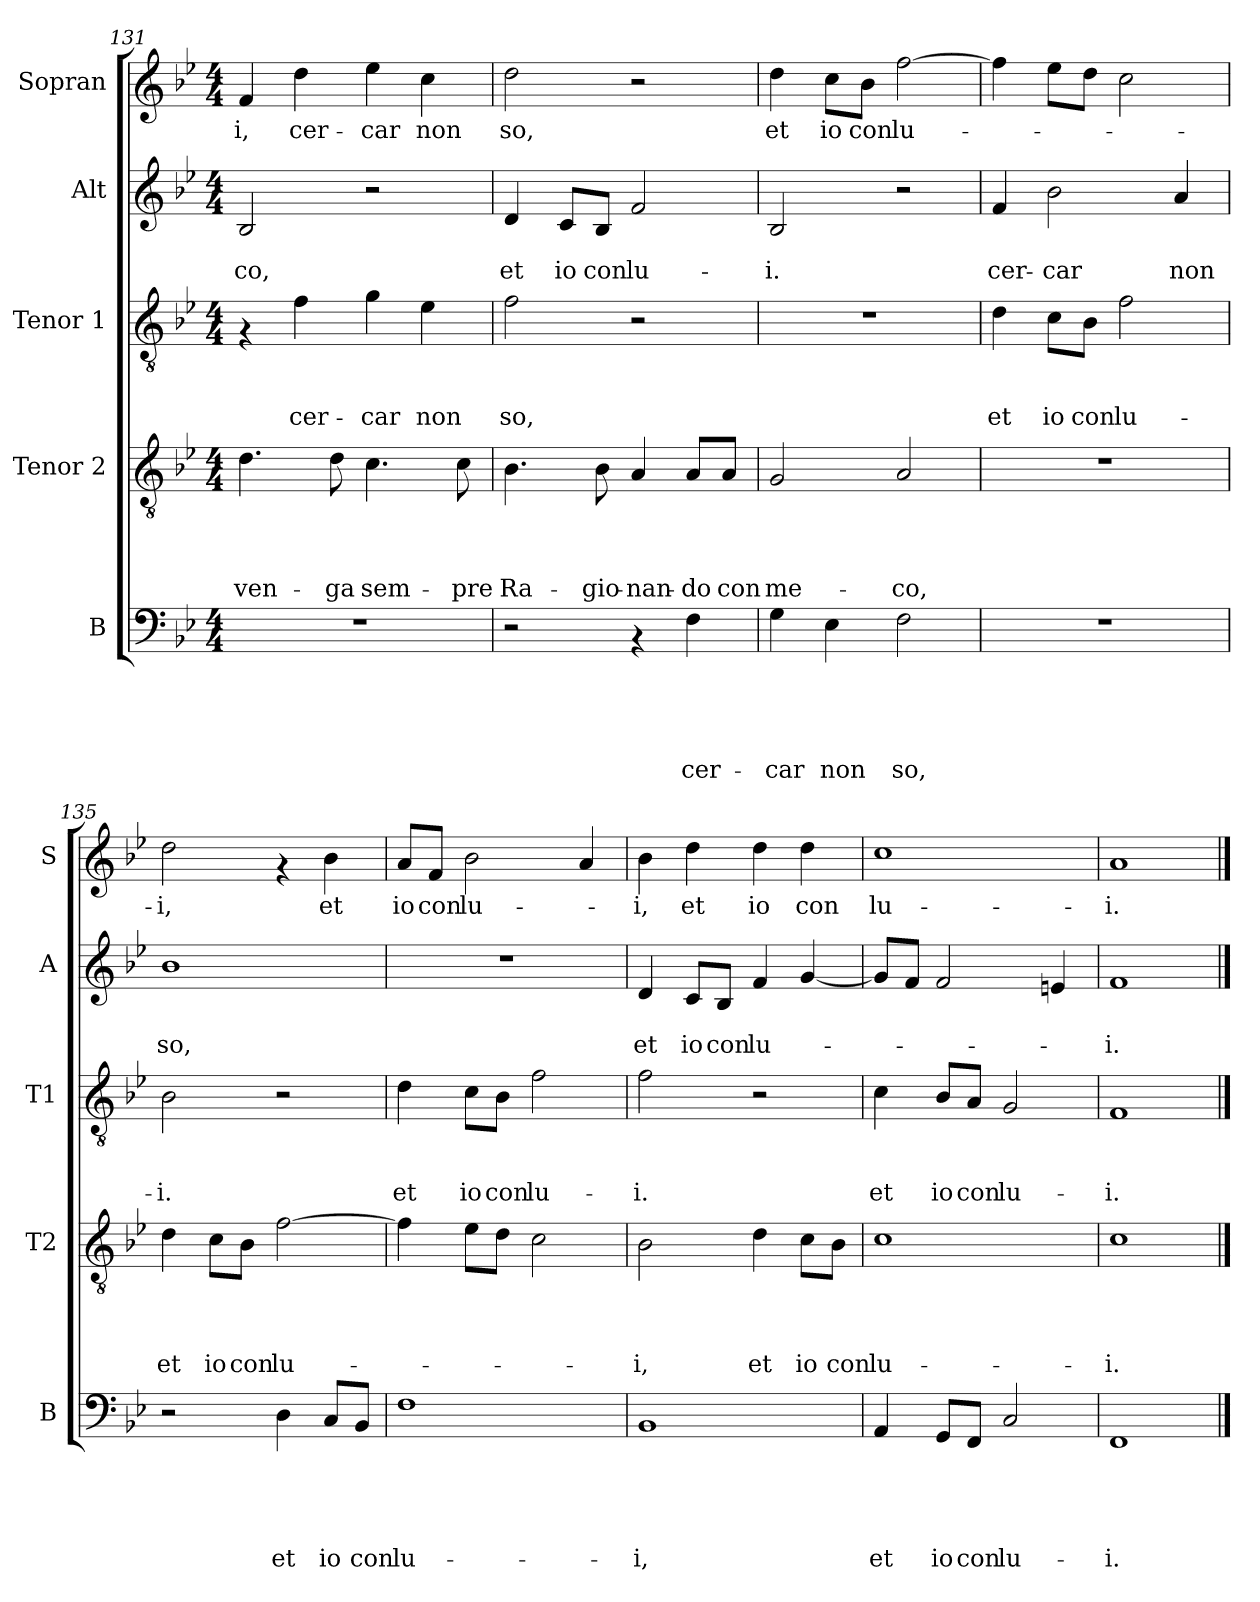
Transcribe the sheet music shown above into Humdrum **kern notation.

**kern	**text	**text	**text	**text	**text	**kern	**text	**text	**text	**text	**kern	**text	**text	**text	**kern	**text	**text	**kern	**text
*part5	*part5	*part5	*part5	*part5	*part5	*part4	*part4	*part4	*part4	*part4	*part3	*part3	*part3	*part3	*part2	*part2	*part2	*part1	*part1
*staff5	*staff5	*staff5	*staff5	*staff5	*staff5	*staff4	*staff4	*staff4	*staff4	*staff4	*staff3	*staff3	*staff3	*staff3	*staff2	*staff2	*staff2	*staff1	*staff1
*I"B	*	*	*	*	*	*I"Tenor 2	*	*	*	*	*I"Tenor 1	*	*	*	*I"Alt	*	*	*I"Sopran	*
*I'B	*	*	*	*	*	*I'T2	*	*	*	*	*I'T1	*	*	*	*I'A	*	*	*I'S	*
!!LO:LB:g=z
*clefF4	*	*	*	*	*	*clefGv2	*	*	*	*	*clefGv2	*	*	*	*clefG2	*	*	*clefG2	*
*k[b-e-]	*	*	*	*	*	*k[b-e-]	*	*	*	*	*k[b-e-]	*	*	*	*k[b-e-]	*	*	*k[b-e-]	*
*B-:	*	*	*	*	*	*B-:	*	*	*	*	*B-:	*	*	*	*B-:	*	*	*B-:	*
*M4/4	*	*	*	*	*	*M4/4	*	*	*	*	*M4/4	*	*	*	*M4/4	*	*	*M4/4	*
=131	=131	=131	=131	=131	=131	=131	=131	=131	=131	=131	=131	=131	=131	=131	=131	=131	=131	=131	=131
!	!	!	!	!	!	!	!	!	!	!LO:LY:b	!	!	!	!	!	!	!LO:LY:b	!	!LO:LY:b
1r	.	.	.	.	.	4.d\	.	.	.	ven-	4rF	.	.	.	2B-/	.	-co,	4f/	-i,
!	!	!	!	!	!	!	!	!	!	!	!	!	!	!LO:LY:b:rj	!	!	!	!	!LO:LY:b
.	.	.	.	.	.	.	.	.	.	.	4f\	.	.	cer-	.	.	.	4dd\	cer-
!	!	!	!	!	!	!	!	!	!	!LO:LY:b	!	!	!	!	!	!	!	!	!
.	.	.	.	.	.	8d\	.	.	.	-ga	.	.	.	.	.	.	.	.	.
!	!	!	!	!	!	!	!	!	!	!LO:LY:b	!	!	!	!LO:LY:b:rj	!	!	!	!	!LO:LY:b
.	.	.	.	.	.	4.c\	.	.	.	sem-	4g\	.	.	-car	2r	.	.	4ee-\	-car
!	!	!	!	!	!	!	!	!	!	!	!	!	!	!LO:LY:b:rj	!	!	!	!	!LO:LY:b
.	.	.	.	.	.	.	.	.	.	.	4e-\	.	.	non	.	.	.	4cc\	non
!	!	!	!	!	!	!	!	!	!	!LO:LY:b	!	!	!	!	!	!	!	!	!
.	.	.	.	.	.	8c\	.	.	.	-pre	.	.	.	.	.	.	.	.	.
=132	=132	=132	=132	=132	=132	=132	=132	=132	=132	=132	=132	=132	=132	=132	=132	=132	=132	=132	=132
!	!	!	!	!	!	!	!	!	!	!LO:LY:b	!	!	!	!LO:LY:b:rj	!	!	!LO:LY:b	!	!LO:LY:b
2r	.	.	.	.	.	4.B-\	.	.	.	Ra-	2f\	.	.	so,	4d/	.	et	2dd\	so,
!	!	!	!	!	!	!	!	!	!	!	!	!	!	!	!	!	!LO:LY:b	!	!
.	.	.	.	.	.	.	.	.	.	.	.	.	.	.	8c/L	.	io	.	.
!	!	!	!	!	!	!	!	!	!	!LO:LY:b	!	!	!	!	!	!	!LO:LY:b	!	!
.	.	.	.	.	.	8B-\	.	.	.	-gio-	.	.	.	.	8B-/J	.	con	.	.
!	!	!	!	!	!	!	!	!	!	!LO:LY:b	!	!	!	!	!	!	!LO:LY:b	!	!
4rAA	.	.	.	.	.	4A/	.	.	.	-nan-	2r	.	.	.	2f/	.	lu-	2r	.
!	!	!	!	!	!LO:LY:b	!	!	!	!	!LO:LY:b	!	!	!	!	!	!	!	!	!
4F\	.	.	.	.	cer-	8A/L	.	.	.	-do	.	.	.	.	.	.	.	.	.
!	!	!	!	!	!	!	!	!	!	!LO:LY:b	!	!	!	!	!	!	!	!	!
.	.	.	.	.	.	8A/J	.	.	.	con	.	.	.	.	.	.	.	.	.
=133	=133	=133	=133	=133	=133	=133	=133	=133	=133	=133	=133	=133	=133	=133	=133	=133	=133	=133	=133
!	!	!	!	!	!LO:LY:b	!	!	!	!	!LO:LY:b	!	!	!	!	!	!	!LO:LY:b	!	!LO:LY:b
4G\	.	.	.	.	-car	2G/	.	.	.	me-	1r	.	.	.	2B-/	.	-i.	4dd\	et
!	!	!	!	!	!LO:LY:b	!	!	!	!	!	!	!	!	!	!	!	!	!	!LO:LY:b
4E-\	.	.	.	.	non	.	.	.	.	.	.	.	.	.	.	.	.	8cc\L	io
!	!	!	!	!	!	!	!	!	!	!	!	!	!	!	!	!	!	!	!LO:LY:b
.	.	.	.	.	.	.	.	.	.	.	.	.	.	.	.	.	.	8b-\J	con
!	!	!	!	!	!LO:LY:b	!	!	!	!	!LO:LY:b	!	!	!	!	!	!	!	!	!LO:LY:b
2F\	.	.	.	.	so,	2A/	.	.	.	-co,	.	.	.	.	2r	.	.	[>2ff\	lu-
=134	=134	=134	=134	=134	=134	=134	=134	=134	=134	=134	=134	=134	=134	=134	=134	=134	=134	=134	=134
!	!	!	!	!	!	!	!	!	!	!	!	!	!	!LO:LY:b:rj	!	!	!LO:LY:b	!	!
1r	.	.	.	.	.	1r	.	.	.	.	4d\	.	.	et	4f/	.	cer-	4ff\]	.
!	!	!	!	!	!	!	!	!	!	!	!	!	!	!LO:LY:b:rj	!	!	!LO:LY:b	!	!
.	.	.	.	.	.	.	.	.	.	.	8c\L	.	.	io	2b-\	.	-car	8ee-\L	.
!	!	!	!	!	!	!	!	!	!	!	!	!	!	!LO:LY:b:rj	!	!	!	!	!
.	.	.	.	.	.	.	.	.	.	.	8B-\J	.	.	con	.	.	.	8dd\J	.
!	!	!	!	!	!	!	!	!	!	!	!	!	!	!LO:LY:b:rj	!	!	!	!	!
.	.	.	.	.	.	.	.	.	.	.	2f\	.	.	lu-	.	.	.	2cc\	.
!	!	!	!	!	!	!	!	!	!	!	!	!	!	!	!	!	!LO:LY:b	!	!
.	.	.	.	.	.	.	.	.	.	.	.	.	.	.	4a/	.	non	.	.
!!LO:PB:g=z
=135	=135	=135	=135	=135	=135	=135	=135	=135	=135	=135	=135	=135	=135	=135	=135	=135	=135	=135	=135
!	!	!	!	!	!	!	!	!	!	!LO:LY:b	!	!	!	!LO:LY:b:rj	!	!	!LO:LY:b	!	!LO:LY:b
2r	.	.	.	.	.	4d\	.	.	.	et	2B-\	.	.	-i.	1b-	.	so,	2dd\	-i,
!	!	!	!	!	!	!	!	!	!	!LO:LY:b	!	!	!	!	!	!	!	!	!
.	.	.	.	.	.	8c\L	.	.	.	io	.	.	.	.	.	.	.	.	.
!	!	!	!	!	!	!	!	!	!	!LO:LY:b	!	!	!	!	!	!	!	!	!
.	.	.	.	.	.	8B-\J	.	.	.	con	.	.	.	.	.	.	.	.	.
!	!	!	!	!	!LO:LY:b	!	!	!	!	!LO:LY:b	!	!	!	!	!	!	!	!	!
4D\	.	.	.	.	et	[>2f\	.	.	.	lu-	2r	.	.	.	.	.	.	4rf	.
!	!	!	!	!	!LO:LY:b	!	!	!	!	!	!	!	!	!	!	!	!	!	!LO:LY:b
8C/L	.	.	.	.	io	.	.	.	.	.	.	.	.	.	.	.	.	4b-\	et
!	!	!	!	!	!LO:LY:b	!	!	!	!	!	!	!	!	!	!	!	!	!	!
8BB-/J	.	.	.	.	con	.	.	.	.	.	.	.	.	.	.	.	.	.	.
=136	=136	=136	=136	=136	=136	=136	=136	=136	=136	=136	=136	=136	=136	=136	=136	=136	=136	=136	=136
!	!	!	!	!	!LO:LY:b	!	!	!	!	!	!	!	!	!LO:LY:b:rj	!	!	!	!	!LO:LY:b
1F	.	.	.	.	lu-	4f\]	.	.	.	.	4d\	.	.	et	1r	.	.	8a/L	io
!	!	!	!	!	!	!	!	!	!	!	!	!	!	!	!	!	!	!	!LO:LY:b
.	.	.	.	.	.	.	.	.	.	.	.	.	.	.	.	.	.	8f/J	con
!	!	!	!	!	!	!	!	!	!	!	!	!	!	!LO:LY:b:rj	!	!	!	!	!LO:LY:b
.	.	.	.	.	.	8e-\L	.	.	.	.	8c\L	.	.	io	.	.	.	2b-\	lu-
!	!	!	!	!	!	!	!	!	!	!	!	!	!	!LO:LY:b:rj	!	!	!	!	!
.	.	.	.	.	.	8d\J	.	.	.	.	8B-\J	.	.	con	.	.	.	.	.
!	!	!	!	!	!	!	!	!	!	!	!	!	!	!LO:LY:b:rj	!	!	!	!	!
.	.	.	.	.	.	2c\	.	.	.	.	2f\	.	.	lu-	.	.	.	.	.
.	.	.	.	.	.	.	.	.	.	.	.	.	.	.	.	.	.	4a/	.
=137	=137	=137	=137	=137	=137	=137	=137	=137	=137	=137	=137	=137	=137	=137	=137	=137	=137	=137	=137
!	!	!	!	!	!LO:LY:b	!	!	!	!	!LO:LY:b	!	!	!	!LO:LY:b:rj	!	!	!LO:LY:b	!	!LO:LY:b
1BB-	.	.	.	.	-i,	2B-\	.	.	.	-i,	2f\	.	.	-i.	4d/	.	et	4b-\	-i,
!	!	!	!	!	!	!	!	!	!	!	!	!	!	!	!	!	!LO:LY:b	!	!LO:LY:b
.	.	.	.	.	.	.	.	.	.	.	.	.	.	.	8c/L	.	io	4dd\	et
!	!	!	!	!	!	!	!	!	!	!	!	!	!	!	!	!	!LO:LY:b	!	!
.	.	.	.	.	.	.	.	.	.	.	.	.	.	.	8B-/J	.	con	.	.
!	!	!	!	!	!	!	!	!	!	!LO:LY:b	!	!	!	!	!	!	!LO:LY:b	!	!LO:LY:b
.	.	.	.	.	.	4d\	.	.	.	et	2r	.	.	.	4f/	.	lu-	4dd\	io
!	!	!	!	!	!	!	!	!	!	!LO:LY:b	!	!	!	!	!	!	!	!	!LO:LY:b
.	.	.	.	.	.	8c\L	.	.	.	io	.	.	.	.	[<4g/	.	.	4dd\	con
!	!	!	!	!	!	!	!	!	!	!LO:LY:b	!	!	!	!	!	!	!	!	!
.	.	.	.	.	.	8B-\J	.	.	.	con	.	.	.	.	.	.	.	.	.
=138	=138	=138	=138	=138	=138	=138	=138	=138	=138	=138	=138	=138	=138	=138	=138	=138	=138	=138	=138
!	!	!	!	!	!LO:LY:b	!	!	!	!	!LO:LY:b	!	!	!	!LO:LY:b:rj	!	!	!	!	!LO:LY:b
4AA/	.	.	.	.	et	1c	.	.	.	lu-	4c\	.	.	et	8g/L]	.	.	1cc	lu-
.	.	.	.	.	.	.	.	.	.	.	.	.	.	.	8f/J	.	.	.	.
!	!	!	!	!	!LO:LY:b	!	!	!	!	!	!	!	!	!LO:LY:b:rj	!	!	!	!	!
8GG/L	.	.	.	.	io	.	.	.	.	.	8B-/L	.	.	io	2f/	.	.	.	.
!	!	!	!	!	!LO:LY:b	!	!	!	!	!	!	!	!	!LO:LY:b:rj	!	!	!	!	!
8FF/J	.	.	.	.	con	.	.	.	.	.	8A/J	.	.	con	.	.	.	.	.
!	!	!	!	!	!LO:LY:b	!	!	!	!	!	!	!	!	!LO:LY:b:rj	!	!	!	!	!
2C/	.	.	.	.	lu-	.	.	.	.	.	2G/	.	.	lu-	.	.	.	.	.
.	.	.	.	.	.	.	.	.	.	.	.	.	.	.	4en/	.	.	.	.
=139	=139	=139	=139	=139	=139	=139	=139	=139	=139	=139	=139	=139	=139	=139	=139	=139	=139	=139	=139
!	!	!	!	!	!LO:LY:b	!	!	!	!	!LO:LY:b	!	!	!	!LO:LY:b:rj	!	!	!LO:LY:b	!	!LO:LY:b
1FF	.	.	.	.	-i.	1c	.	.	.	-i.	1F	.	.	-i.	1f	.	-i.	1a	-i.
==	==	==	==	==	==	==	==	==	==	==	==	==	==	==	==	==	==	==	==
*-	*-	*-	*-	*-	*-	*-	*-	*-	*-	*-	*-	*-	*-	*-	*-	*-	*-	*-	*-
